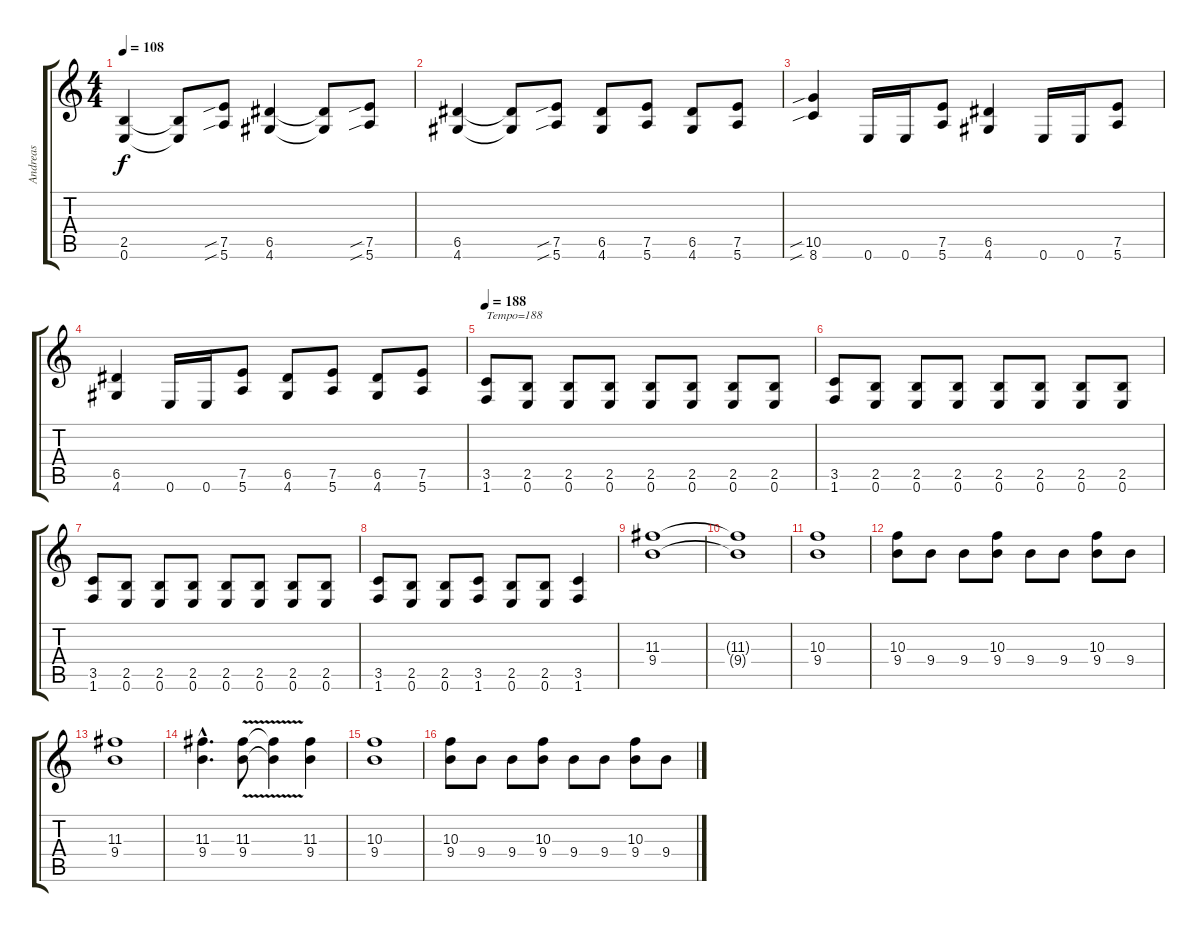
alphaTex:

\track ("Andreas" "Andreas") {instrument distortionguitar}
\staff {score tabs}
\tuning (E4 B3 G3 D3 A2 E2) {hide}
\ts (4 4)
\tempo 108
\clef g2
\ks c
(2.5 0.6).4{dy f} (2.5{t} 0.6{t}).8 (7.5{sib} 5.6{sib}).8 (6.5 4.6).4 (6.5{t} 4.6{t}).8 (7.5{sib} 5.6{sib}).8 |
(6.5 4.6).4 (6.5{t} 4.6{t}).8 (7.5{sib} 5.6{sib}).8 (6.5 4.6).8 (7.5 5.6).8 (6.5 4.6).8 (7.5 5.6).8 |
(10.5{sib} 8.6{sib}).4 0.6.16 0.6.16 (7.5 5.6).8 (6.5 4.6).4 0.6.16 0.6.16 (7.5 5.6).8 |
(6.5 4.6).4 0.6.16 0.6.16 (7.5 5.6).8 (6.5 4.6).8 (7.5 5.6).8 (6.5 4.6).8 (7.5 5.6).8 |
\tempo 188
(3.5 1.6).8{txt "Tempo=188"} (2.5 0.6).8 (2.5 0.6).8 (2.5 0.6).8 (2.5 0.6).8 (2.5 0.6).8 (2.5 0.6).8 (2.5 0.6).8 |
(3.5 1.6).8 (2.5 0.6).8 (2.5 0.6).8 (2.5 0.6).8 (2.5 0.6).8 (2.5 0.6).8 (2.5 0.6).8 (2.5 0.6).8 |
(3.5 1.6).8 (2.5 0.6).8 (2.5 0.6).8 (2.5 0.6).8 (2.5 0.6).8 (2.5 0.6).8 (2.5 0.6).8 (2.5 0.6).8 |
(3.5 1.6).8 (2.5 0.6).8 (2.5 0.6).8 (3.5 1.6).8 (2.5 0.6).8 (2.5 0.6).8 (3.5 1.6).4 |
(11.3 9.4).1 |
(11.3{t} 9.4{t}).1 |
(10.3 9.4).1 |
(10.3 9.4).8 9.4.8 9.4.8 (10.3 9.4).8 9.4.8 9.4.8 (10.3 9.4).8 9.4.8 |
(11.3 9.4).1 |
(11.3{hac} 9.4{hac}).4{d} (11.3{v} 9.4{v}).8 (11.3{t} 9.4{t}).4 (11.3 9.4).4 |
(10.3 9.4).1 |
(10.3 9.4).8 9.4.8 9.4.8 (10.3 9.4).8 9.4.8 9.4.8 (10.3 9.4).8 9.4.8
